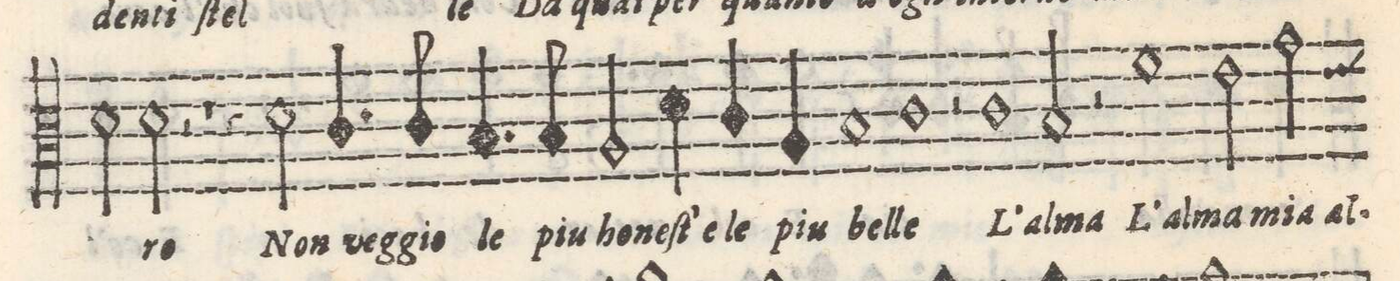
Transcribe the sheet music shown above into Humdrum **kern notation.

**kern	**text
*I"ALTO	*
*clefC3	*
*k[]	*
*met(C)	*
*M2/1	*
2d\	.
2d\	-ro
2r	.
=10-	=10-
1r	.
4r	.
2d\	Non
4.c/	veg-
=11-	=11-
8c/	-gio
4.B/	le
8B/	piu_ho-
2A/	-ne-
4d\	ſt'_e
4c/	le
4A/	piu
=12-	=12-
1B	bel-
1c	-le
=13-	=13-
2r	.
1c	L'al-
2B/	-ma
=14-	=14-
2r	.
1f	L'al-
2e\	-ma
=15-	=15-
2g\	mia
*-	*-
